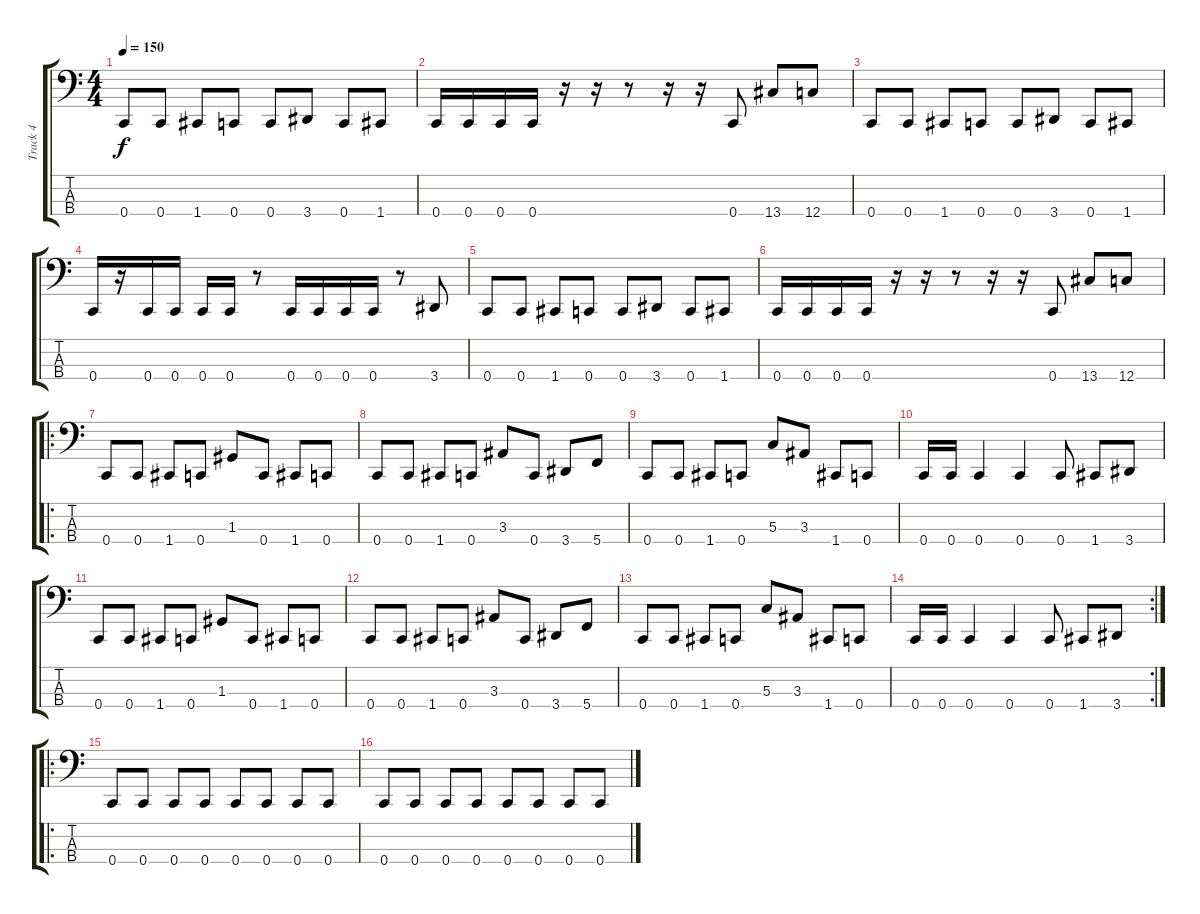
\track ("Track 4" "Track 4") {instrument electricbasspick}
\staff {score tabs}
\tuning (F2 C2 G1 C1) {hide}
\ts (4 4)
\tempo 150
\clef f4
\ks c
0.4.8{dy f} 0.4.8 1.4.8 0.4.8 0.4.8 3.4.8 0.4.8 1.4.8 |
0.4.16 0.4.16 0.4.16 0.4.16 r.16 r.16 r.8 r.16 r.16 0.4.8 13.4.8 12.4.8 |
0.4.8 0.4.8 1.4.8 0.4.8 0.4.8 3.4.8 0.4.8 1.4.8 |
0.4.16 r.16 0.4.16 0.4.16 0.4.16 0.4.16 r.8 0.4.16 0.4.16 0.4.16 0.4.16 r.8 3.4.8 |
0.4.8 0.4.8 1.4.8 0.4.8 0.4.8 3.4.8 0.4.8 1.4.8 |
0.4.16 0.4.16 0.4.16 0.4.16 r.16 r.16 r.8 r.16 r.16 0.4.8 13.4.8 12.4.8 |
\ro
0.4.8 0.4.8 1.4.8 0.4.8 1.3.8 0.4.8 1.4.8 0.4.8 |
0.4.8 0.4.8 1.4.8 0.4.8 3.3.8 0.4.8 3.4.8 5.4.8 |
0.4.8 0.4.8 1.4.8 0.4.8 5.3.8 3.3.8 1.4.8 0.4.8 |
0.4.16 0.4.16 0.4.4 0.4.4 0.4.8 1.4.8 3.4.8 |
0.4.8 0.4.8 1.4.8 0.4.8 1.3.8 0.4.8 1.4.8 0.4.8 |
0.4.8 0.4.8 1.4.8 0.4.8 3.3.8 0.4.8 3.4.8 5.4.8 |
0.4.8 0.4.8 1.4.8 0.4.8 5.3.8 3.3.8 1.4.8 0.4.8 |
\rc 2
0.4.16 0.4.16 0.4.4 0.4.4 0.4.8 1.4.8 3.4.8 |
\ro
0.4.8 0.4.8 0.4.8 0.4.8 0.4.8 0.4.8 0.4.8 0.4.8 |
0.4.8 0.4.8 0.4.8 0.4.8 0.4.8 0.4.8 0.4.8 0.4.8
